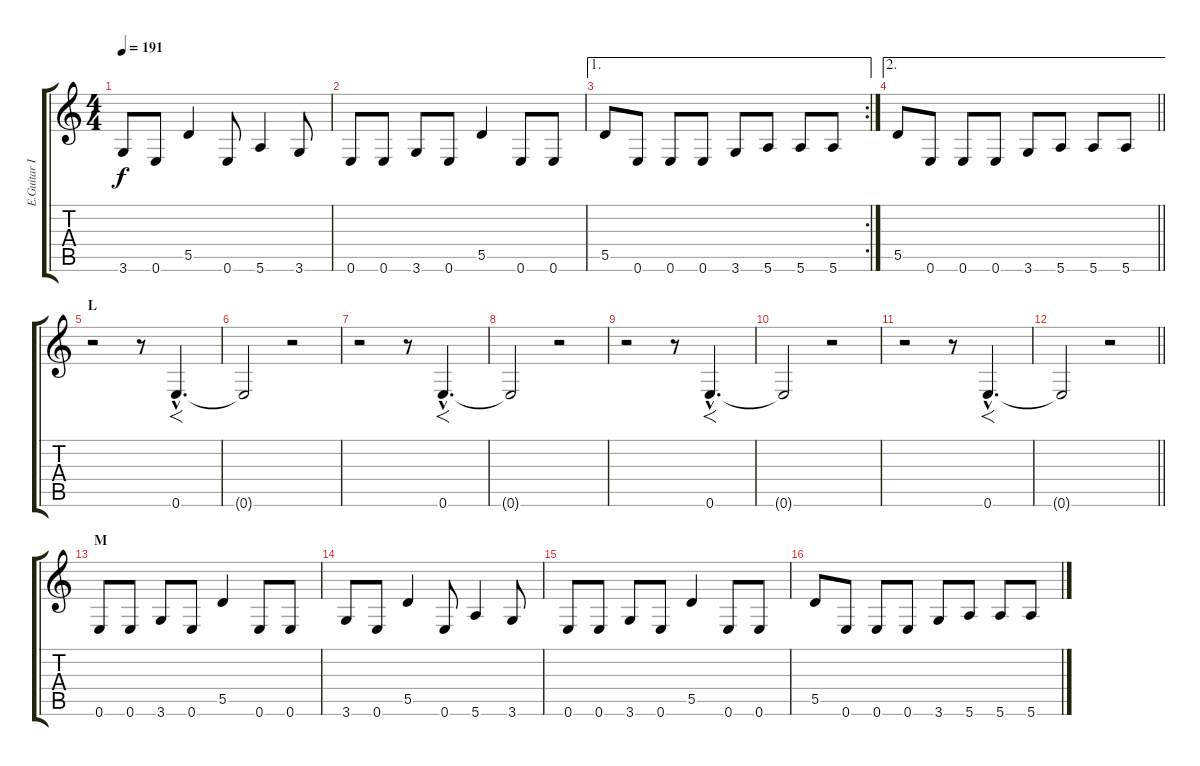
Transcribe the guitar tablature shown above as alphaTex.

\track ("E.Guitar I" "E.Guitar I") {instrument distortionguitar}
\staff {score tabs}
\tuning (E4 B3 G3 D3 A2 E2) {hide}
\ts (4 4)
\tempo 191
\clef g2
\ks c
3.6.8{dy f} 0.6.8 5.5.4 0.6.8 5.6.4 3.6.8 |
0.6.8 0.6.8 3.6.8 0.6.8 5.5.4 0.6.8 0.6.8 |
\ae 1
\rc 2
5.5.8 0.6.8 0.6.8 0.6.8 3.6.8 5.6.8 5.6.8 5.6.8 |
\ae 2
\barLineRight lightlight
5.5.8 0.6.8 0.6.8 0.6.8 3.6.8 5.6.8 5.6.8 5.6.8 |
\section ("" "L")
r.2 r.8 0.6{hac}.4{f d} |
0.6{t}.2 r.2 |
r.2 r.8 0.6{hac}.4{f d} |
0.6{t}.2 r.2 |
r.2 r.8 0.6{hac}.4{f d} |
0.6{t}.2 r.2 |
r.2 r.8 0.6{hac}.4{f d} |
\barLineRight lightlight
0.6{t}.2 r.2 |
\section ("" "M")
0.6.8 0.6.8 3.6.8 0.6.8 5.5.4 0.6.8 0.6.8 |
3.6.8 0.6.8 5.5.4 0.6.8 5.6.4 3.6.8 |
0.6.8 0.6.8 3.6.8 0.6.8 5.5.4 0.6.8 0.6.8 |
5.5.8 0.6.8 0.6.8 0.6.8 3.6.8 5.6.8 5.6.8 5.6.8
